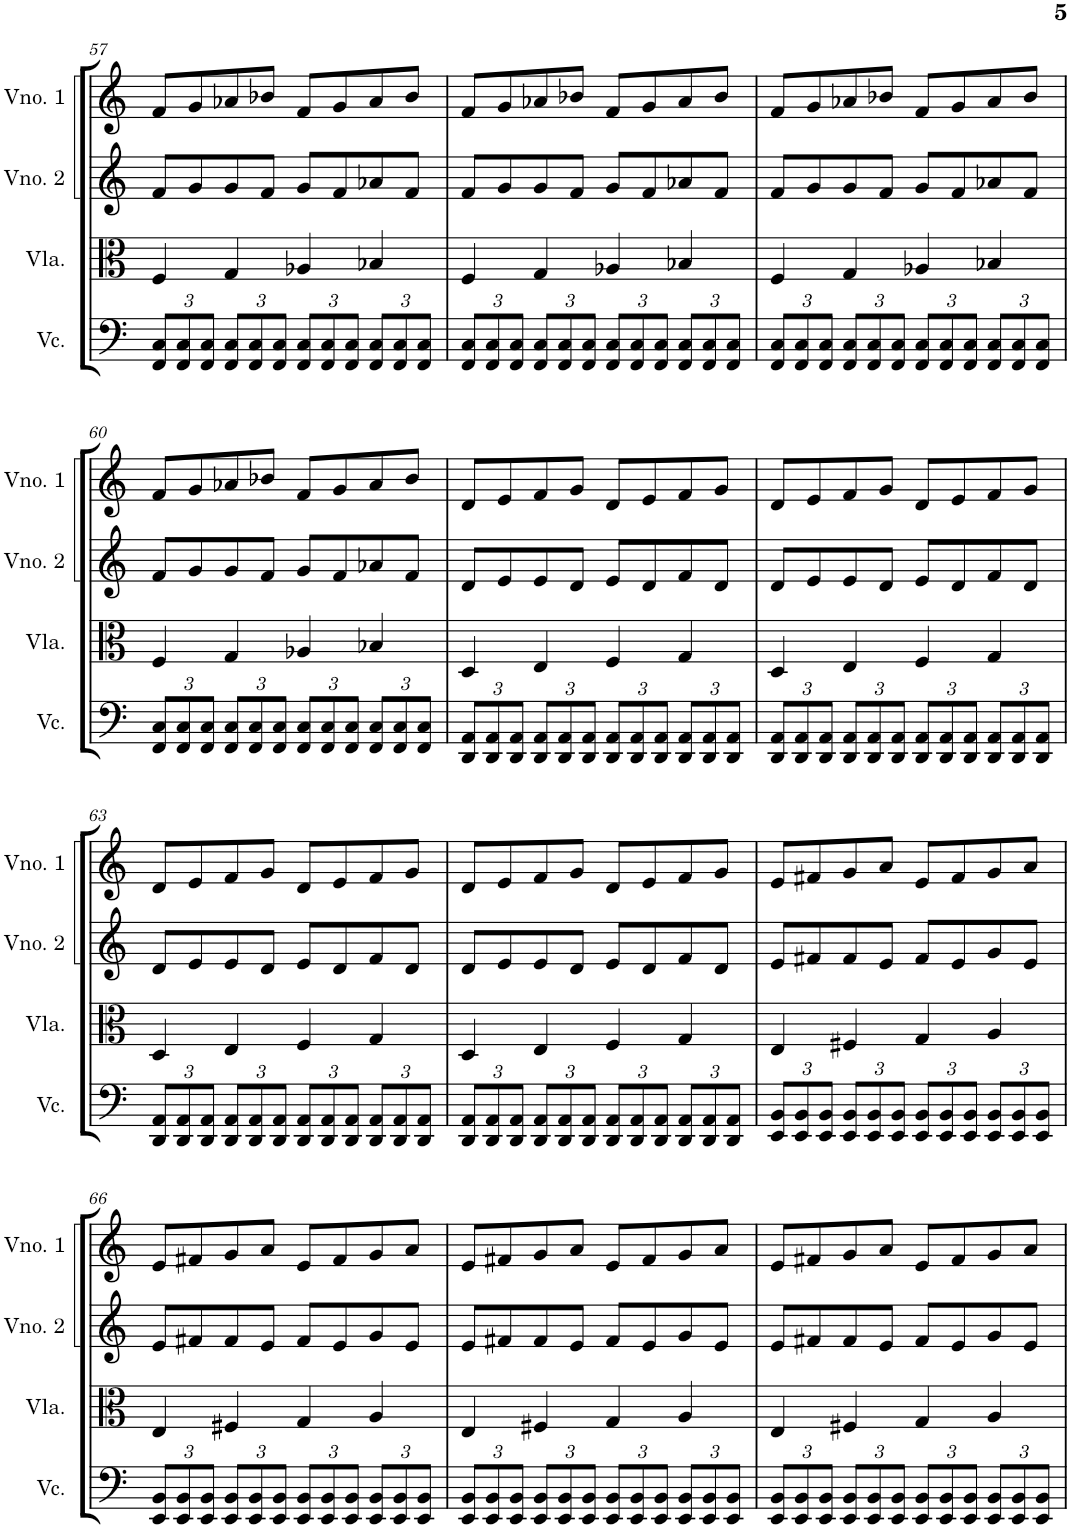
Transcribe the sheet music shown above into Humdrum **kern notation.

**kern	**kern	**kern	**kern
*part4	*part3	*part2	*part1
*staff4	*staff3	*staff2	*staff1
*I"Violoncelo	*I"Viola	*I"Violino 2	*I"Violino 1
*I'Vc.	*I'Vla.	*I'Vno. 2	*I'Vno. 1
!!LO:PB:g=z
*clefF4	*clefC3	*clefG2	*clefG2
*k[]	*k[]	*k[]	*k[]
*M4/4	*M4/4	*M4/4	*M4/4
*Xbrackettup	*	*	*
=57	=57	=57	=57
12FF/ 12C/L	4F/	8f/L	8f/L
12FF/ 12C/	.	.	.
.	.	8g/	8g/
12FF/ 12C/J	.	.	.
12FF/ 12C/L	4G/	8g/	8a-X/
12FF/ 12C/	.	.	.
.	.	8f/J	8b-X/J
12FF/ 12C/J	.	.	.
12FF/ 12C/L	4A-X/	8g/L	8f/L
12FF/ 12C/	.	.	.
.	.	8f/	8g/
12FF/ 12C/J	.	.	.
12FF/ 12C/L	4B-X/	8a-X/	8a-/
12FF/ 12C/	.	.	.
.	.	8f/J	8b-/J
12FF/ 12C/J	.	.	.
=58	=58	=58	=58
12FF/ 12C/L	4F/	8f/L	8f/L
12FF/ 12C/	.	.	.
.	.	8g/	8g/
12FF/ 12C/J	.	.	.
12FF/ 12C/L	4G/	8g/	8a-X/
12FF/ 12C/	.	.	.
.	.	8f/J	8b-X/J
12FF/ 12C/J	.	.	.
12FF/ 12C/L	4A-X/	8g/L	8f/L
12FF/ 12C/	.	.	.
.	.	8f/	8g/
12FF/ 12C/J	.	.	.
12FF/ 12C/L	4B-X/	8a-X/	8a-/
12FF/ 12C/	.	.	.
.	.	8f/J	8b-/J
12FF/ 12C/J	.	.	.
=59	=59	=59	=59
12FF/ 12C/L	4F/	8f/L	8f/L
12FF/ 12C/	.	.	.
.	.	8g/	8g/
12FF/ 12C/J	.	.	.
12FF/ 12C/L	4G/	8g/	8a-X/
12FF/ 12C/	.	.	.
.	.	8f/J	8b-X/J
12FF/ 12C/J	.	.	.
12FF/ 12C/L	4A-X/	8g/L	8f/L
12FF/ 12C/	.	.	.
.	.	8f/	8g/
12FF/ 12C/J	.	.	.
12FF/ 12C/L	4B-X/	8a-X/	8a-/
12FF/ 12C/	.	.	.
.	.	8f/J	8b-/J
12FF/ 12C/J	.	.	.
!!LO:LB:g=z
=60	=60	=60	=60
12FF/ 12C/L	4F/	8f/L	8f/L
12FF/ 12C/	.	.	.
.	.	8g/	8g/
12FF/ 12C/J	.	.	.
12FF/ 12C/L	4G/	8g/	8a-X/
12FF/ 12C/	.	.	.
.	.	8f/J	8b-X/J
12FF/ 12C/J	.	.	.
12FF/ 12C/L	4A-X/	8g/L	8f/L
12FF/ 12C/	.	.	.
.	.	8f/	8g/
12FF/ 12C/J	.	.	.
12FF/ 12C/L	4B-X/	8a-X/	8a-/
12FF/ 12C/	.	.	.
.	.	8f/J	8b-/J
12FF/ 12C/J	.	.	.
=61	=61	=61	=61
12DD/ 12AA/L	4D/	8d/L	8d/L
12DD/ 12AA/	.	.	.
.	.	8e/	8e/
12DD/ 12AA/J	.	.	.
12DD/ 12AA/L	4E/	8e/	8f/
12DD/ 12AA/	.	.	.
.	.	8d/J	8g/J
12DD/ 12AA/J	.	.	.
12DD/ 12AA/L	4F/	8e/L	8d/L
12DD/ 12AA/	.	.	.
.	.	8d/	8e/
12DD/ 12AA/J	.	.	.
12DD/ 12AA/L	4G/	8f/	8f/
12DD/ 12AA/	.	.	.
.	.	8d/J	8g/J
12DD/ 12AA/J	.	.	.
=62	=62	=62	=62
12DD/ 12AA/L	4D/	8d/L	8d/L
12DD/ 12AA/	.	.	.
.	.	8e/	8e/
12DD/ 12AA/J	.	.	.
12DD/ 12AA/L	4E/	8e/	8f/
12DD/ 12AA/	.	.	.
.	.	8d/J	8g/J
12DD/ 12AA/J	.	.	.
12DD/ 12AA/L	4F/	8e/L	8d/L
12DD/ 12AA/	.	.	.
.	.	8d/	8e/
12DD/ 12AA/J	.	.	.
12DD/ 12AA/L	4G/	8f/	8f/
12DD/ 12AA/	.	.	.
.	.	8d/J	8g/J
12DD/ 12AA/J	.	.	.
!!LO:LB:g=z
=63	=63	=63	=63
12DD/ 12AA/L	4D/	8d/L	8d/L
12DD/ 12AA/	.	.	.
.	.	8e/	8e/
12DD/ 12AA/J	.	.	.
12DD/ 12AA/L	4E/	8e/	8f/
12DD/ 12AA/	.	.	.
.	.	8d/J	8g/J
12DD/ 12AA/J	.	.	.
12DD/ 12AA/L	4F/	8e/L	8d/L
12DD/ 12AA/	.	.	.
.	.	8d/	8e/
12DD/ 12AA/J	.	.	.
12DD/ 12AA/L	4G/	8f/	8f/
12DD/ 12AA/	.	.	.
.	.	8d/J	8g/J
12DD/ 12AA/J	.	.	.
=64	=64	=64	=64
12DD/ 12AA/L	4D/	8d/L	8d/L
12DD/ 12AA/	.	.	.
.	.	8e/	8e/
12DD/ 12AA/J	.	.	.
12DD/ 12AA/L	4E/	8e/	8f/
12DD/ 12AA/	.	.	.
.	.	8d/J	8g/J
12DD/ 12AA/J	.	.	.
12DD/ 12AA/L	4F/	8e/L	8d/L
12DD/ 12AA/	.	.	.
.	.	8d/	8e/
12DD/ 12AA/J	.	.	.
12DD/ 12AA/L	4G/	8f/	8f/
12DD/ 12AA/	.	.	.
.	.	8d/J	8g/J
12DD/ 12AA/J	.	.	.
=65	=65	=65	=65
12EE/ 12BB/L	4E/	8e/L	8e/L
12EE/ 12BB/	.	.	.
.	.	8f#X/	8f#X/
12EE/ 12BB/J	.	.	.
12EE/ 12BB/L	4F#X/	8f#/	8g/
12EE/ 12BB/	.	.	.
.	.	8e/J	8a/J
12EE/ 12BB/J	.	.	.
12EE/ 12BB/L	4G/	8f#/L	8e/L
12EE/ 12BB/	.	.	.
.	.	8e/	8f#/
12EE/ 12BB/J	.	.	.
12EE/ 12BB/L	4A/	8g/	8g/
12EE/ 12BB/	.	.	.
.	.	8e/J	8a/J
12EE/ 12BB/J	.	.	.
!!LO:LB:g=z
=66	=66	=66	=66
12EE/ 12BB/L	4E/	8e/L	8e/L
12EE/ 12BB/	.	.	.
.	.	8f#X/	8f#X/
12EE/ 12BB/J	.	.	.
12EE/ 12BB/L	4F#X/	8f#/	8g/
12EE/ 12BB/	.	.	.
.	.	8e/J	8a/J
12EE/ 12BB/J	.	.	.
12EE/ 12BB/L	4G/	8f#/L	8e/L
12EE/ 12BB/	.	.	.
.	.	8e/	8f#/
12EE/ 12BB/J	.	.	.
12EE/ 12BB/L	4A/	8g/	8g/
12EE/ 12BB/	.	.	.
.	.	8e/J	8a/J
12EE/ 12BB/J	.	.	.
=67	=67	=67	=67
12EE/ 12BB/L	4E/	8e/L	8e/L
12EE/ 12BB/	.	.	.
.	.	8f#X/	8f#X/
12EE/ 12BB/J	.	.	.
12EE/ 12BB/L	4F#X/	8f#/	8g/
12EE/ 12BB/	.	.	.
.	.	8e/J	8a/J
12EE/ 12BB/J	.	.	.
12EE/ 12BB/L	4G/	8f#/L	8e/L
12EE/ 12BB/	.	.	.
.	.	8e/	8f#/
12EE/ 12BB/J	.	.	.
12EE/ 12BB/L	4A/	8g/	8g/
12EE/ 12BB/	.	.	.
.	.	8e/J	8a/J
12EE/ 12BB/J	.	.	.
=68	=68	=68	=68
12EE/ 12BB/L	4E/	8e/L	8e/L
12EE/ 12BB/	.	.	.
.	.	8f#X/	8f#X/
12EE/ 12BB/J	.	.	.
12EE/ 12BB/L	4F#X/	8f#/	8g/
12EE/ 12BB/	.	.	.
.	.	8e/J	8a/J
12EE/ 12BB/J	.	.	.
12EE/ 12BB/L	4G/	8f#/L	8e/L
12EE/ 12BB/	.	.	.
.	.	8e/	8f#/
12EE/ 12BB/J	.	.	.
12EE/ 12BB/L	4A/	8g/	8g/
12EE/ 12BB/	.	.	.
.	.	8e/J	8a/J
12EE/ 12BB/J	.	.	.
=	=	=	=
*-	*-	*-	*-
